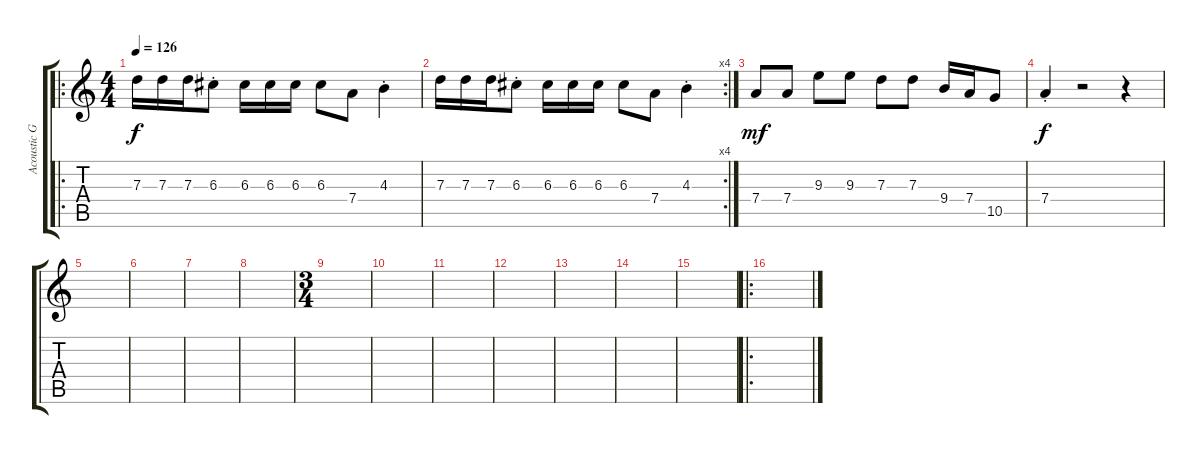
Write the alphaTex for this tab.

\track ("Acoustic Guitar" "Acoustic G") {instrument acousticguitarsteel}
\staff {score tabs}
\tuning (E4 B3 G3 D3 A2 E2) {hide}
\ro
\ts (4 4)
\tempo 126
\clef g2
\ks c
7.3.16{dy f} 7.3.16 7.3.16 6.3{st}.8 6.3.16 6.3.16 6.3.16 6.3.8 7.4.8 4.3{st}.4 |
\rc 4
7.3.16 7.3.16 7.3.16 6.3{st}.8 6.3.16 6.3.16 6.3.16 6.3.8 7.4.8 4.3{st}.4 |
7.4.8{dy mf} 7.4.8 9.3.8 9.3.8 7.3.8 7.3.8 9.4.16 7.4.16 10.5.8 |
7.4{st}.4{dy f} r.2 r.4 |
|
|
|
|
\ts (3 4)
|
|
|
|
|
|
|
\ro
